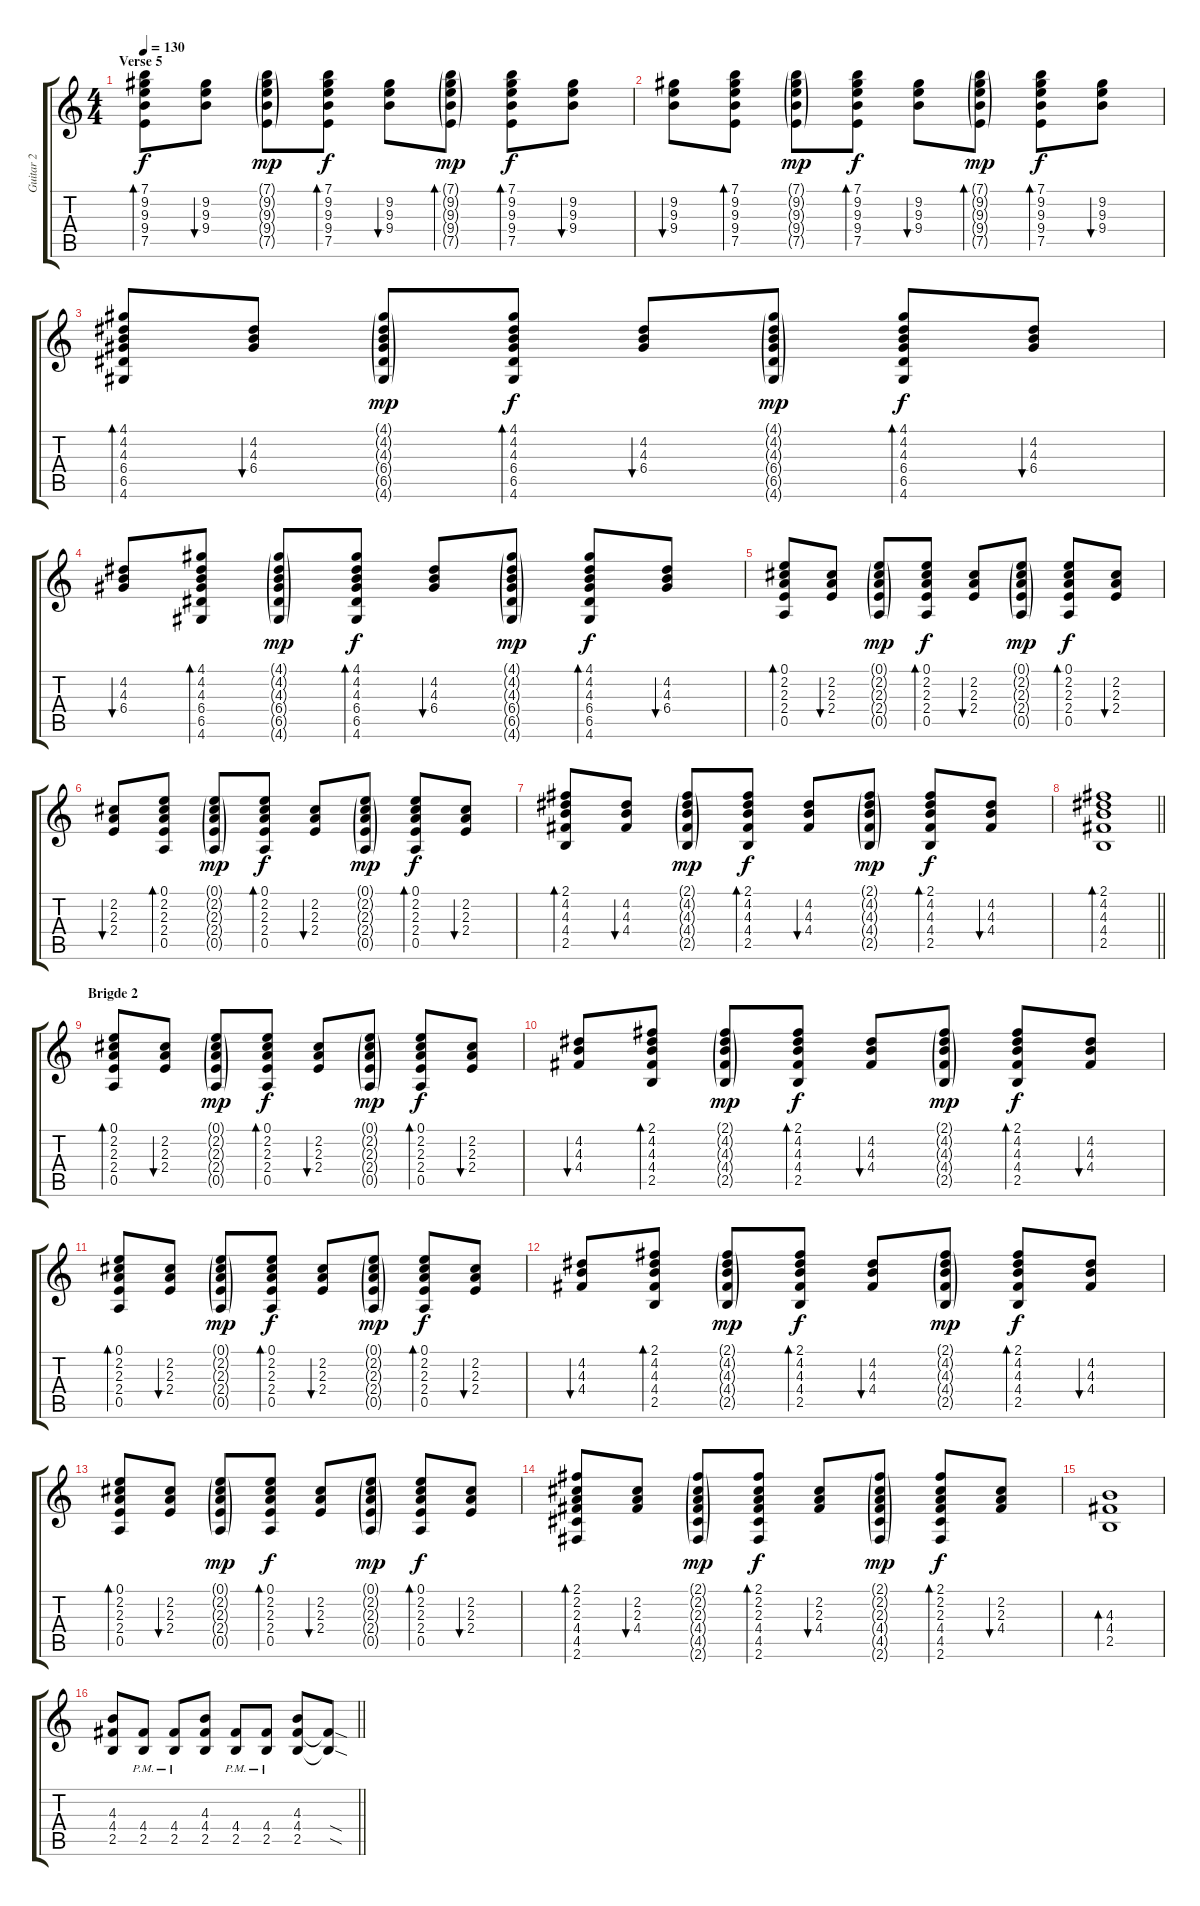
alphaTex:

\track ("Guitar 2" "Guitar 2") {instrument electricguitarclean}
\staff {score tabs}
\tuning (E4 B3 G3 D3 A2 E2) {hide}
\ts (4 4)
\section ("" "Verse 5")
\tempo 130
\clef g2
\ks c
(7.1 9.2 9.3 9.4 7.5).8{bd 30 dy f} (9.2 9.3 9.4).8{bu 30} (7.1{g} 9.2{g} 9.3{g} 9.4{g} 7.5{g}).8{dy mp} (7.1 9.2 9.3 9.4 7.5).8{bd 30 dy f} (9.2 9.3 9.4).8{bu 30} (7.1{g} 9.2{g} 9.3{g} 9.4{g} 7.5{g}).8{bd 30 dy mp} (7.1 9.2 9.3 9.4 7.5).8{bd 30 dy f} (9.2 9.3 9.4).8{bu 30} |
(9.2 9.3 9.4).8{bu 30} (7.1 9.2 9.3 9.4 7.5).8{bd 30} (7.1{g} 9.2{g} 9.3{g} 9.4{g} 7.5{g}).8{dy mp} (7.1 9.2 9.3 9.4 7.5).8{bd 30 dy f} (9.2 9.3 9.4).8{bu 30} (7.1{g} 9.2{g} 9.3{g} 9.4{g} 7.5{g}).8{bd 30 dy mp} (7.1 9.2 9.3 9.4 7.5).8{bd 30 dy f} (9.2 9.3 9.4).8{bu 30} |
(4.1 4.2 4.3 6.4 6.5 4.6).8{bd 30} (4.2 4.3 6.4).8{bu 30} (4.1{g} 4.2{g} 4.3{g} 6.4{g} 6.5{g} 4.6{g}).8{dy mp} (4.1 4.2 4.3 6.4 6.5 4.6).8{bd 30 dy f} (4.2 4.3 6.4).8{bu 30} (4.1{g} 4.2{g} 4.3{g} 6.4{g} 6.5{g} 4.6{g}).8{dy mp} (4.1 4.2 4.3 6.4 6.5 4.6).8{bd 30 dy f} (4.2 4.3 6.4).8{bu 30} |
(4.2 4.3 6.4).8{bu 30} (4.1 4.2 4.3 6.4 6.5 4.6).8{bd 30} (4.1{g} 4.2{g} 4.3{g} 6.4{g} 6.5{g} 4.6{g}).8{dy mp} (4.1 4.2 4.3 6.4 6.5 4.6).8{bd 30 dy f} (4.2 4.3 6.4).8{bu 30} (4.1{g} 4.2{g} 4.3{g} 6.4{g} 6.5{g} 4.6{g}).8{dy mp} (4.1 4.2 4.3 6.4 6.5 4.6).8{bd 30 dy f} (4.2 4.3 6.4).8{bu 30} |
(0.1 2.2 2.3 2.4 0.5).8{bd 30} (2.2 2.3 2.4).8{bu 30} (0.1{g} 2.2{g} 2.3{g} 2.4{g} 0.5{g}).8{dy mp} (0.1 2.2 2.3 2.4 0.5).8{bd 30 dy f} (2.2 2.3 2.4).8{bu 30} (0.1{g} 2.2{g} 2.3{g} 2.4{g} 0.5{g}).8{dy mp} (0.1 2.2 2.3 2.4 0.5).8{bd 30 dy f} (2.2 2.3 2.4).8{bu 30} |
(2.2 2.3 2.4).8{bu 30} (0.1 2.2 2.3 2.4 0.5).8{bd 30} (0.1{g} 2.2{g} 2.3{g} 2.4{g} 0.5{g}).8{dy mp} (0.1 2.2 2.3 2.4 0.5).8{bd 30 dy f} (2.2 2.3 2.4).8{bu 30} (0.1{g} 2.2{g} 2.3{g} 2.4{g} 0.5{g}).8{dy mp} (0.1 2.2 2.3 2.4 0.5).8{bd 30 dy f} (2.2 2.3 2.4).8{bu 30} |
(2.1 4.2 4.3 4.4 2.5).8{bd 30} (4.2 4.3 4.4).8{bu 30} (2.1{g} 4.2{g} 4.3{g} 4.4{g} 2.5{g}).8{dy mp} (2.1 4.2 4.3 4.4 2.5).8{bd 30 dy f} (4.2 4.3 4.4).8{bu 30} (2.1{g} 4.2{g} 4.3{g} 4.4{g} 2.5{g}).8{dy mp} (2.1 4.2 4.3 4.4 2.5).8{bd 30 dy f} (4.2 4.3 4.4).8{bu 30} |
\barLineRight lightlight
(2.1 4.2 4.3 4.4 2.5).1{bd 30} |
\section ("" "Brigde 2")
(0.1 2.2 2.3 2.4 0.5).8{bd 30} (2.2 2.3 2.4).8{bu 30} (0.1{g} 2.2{g} 2.3{g} 2.4{g} 0.5{g}).8{dy mp} (0.1 2.2 2.3 2.4 0.5).8{bd 30 dy f} (2.2 2.3 2.4).8{bu 30} (0.1{g} 2.2{g} 2.3{g} 2.4{g} 0.5{g}).8{dy mp} (0.1 2.2 2.3 2.4 0.5).8{bd 30 dy f} (2.2 2.3 2.4).8{bu 30} |
(4.2 4.3 4.4).8{bu 30} (2.1 4.2 4.3 4.4 2.5).8{bd 30} (2.1{g} 4.2{g} 4.3{g} 4.4{g} 2.5{g}).8{dy mp} (2.1 4.2 4.3 4.4 2.5).8{bd 30 dy f} (4.2 4.3 4.4).8{bu 30} (2.1{g} 4.2{g} 4.3{g} 4.4{g} 2.5{g}).8{dy mp} (2.1 4.2 4.3 4.4 2.5).8{bd 30 dy f} (4.2 4.3 4.4).8{bu 30} |
(0.1 2.2 2.3 2.4 0.5).8{bd 30} (2.2 2.3 2.4).8{bu 30} (0.1{g} 2.2{g} 2.3{g} 2.4{g} 0.5{g}).8{dy mp} (0.1 2.2 2.3 2.4 0.5).8{bd 30 dy f} (2.2 2.3 2.4).8{bu 30} (0.1{g} 2.2{g} 2.3{g} 2.4{g} 0.5{g}).8{dy mp} (0.1 2.2 2.3 2.4 0.5).8{bd 30 dy f} (2.2 2.3 2.4).8{bu 30} |
(4.2 4.3 4.4).8{bu 30} (2.1 4.2 4.3 4.4 2.5).8{bd 30} (2.1{g} 4.2{g} 4.3{g} 4.4{g} 2.5{g}).8{dy mp} (2.1 4.2 4.3 4.4 2.5).8{bd 30 dy f} (4.2 4.3 4.4).8{bu 30} (2.1{g} 4.2{g} 4.3{g} 4.4{g} 2.5{g}).8{dy mp} (2.1 4.2 4.3 4.4 2.5).8{bd 30 dy f} (4.2 4.3 4.4).8{bu 30} |
(0.1 2.2 2.3 2.4 0.5).8{bd 30} (2.2 2.3 2.4).8{bu 30} (0.1{g} 2.2{g} 2.3{g} 2.4{g} 0.5{g}).8{dy mp} (0.1 2.2 2.3 2.4 0.5).8{bd 30 dy f} (2.2 2.3 2.4).8{bu 30} (0.1{g} 2.2{g} 2.3{g} 2.4{g} 0.5{g}).8{dy mp} (0.1 2.2 2.3 2.4 0.5).8{bd 30 dy f} (2.2 2.3 2.4).8{bu 30} |
(2.1 2.2 2.3 4.4 4.5 2.6).8{bd 30} (2.2 2.3 4.4).8{bu 30} (2.1{g} 2.2{g} 2.3{g} 4.4{g} 4.5{g} 2.6{g}).8{dy mp} (2.1 2.2 2.3 4.4 4.5 2.6).8{bd 30 dy f} (2.2 2.3 4.4).8{bu 30} (2.1{g} 2.2{g} 2.3{g} 4.4{g} 4.5{g} 2.6{g}).8{dy mp} (2.1 2.2 2.3 4.4 4.5 2.6).8{bd 30 dy f} (2.2 2.3 4.4).8{bu 30} |
(4.3 4.4 2.5).1{bd 120 volume 10 balance 0 instrument distortionguitar} |
\barLineRight lightlight
(4.3 4.4 2.5).8 (4.4{pm} 2.5{pm}).8 (4.4{pm} 2.5{pm}).8 (4.3 4.4 2.5).8 (4.4{pm} 2.5{pm}).8 (4.4{pm} 2.5{pm}).8 (4.3 4.4 2.5).8 (4.4{sod t} 2.5{sod t}).8
